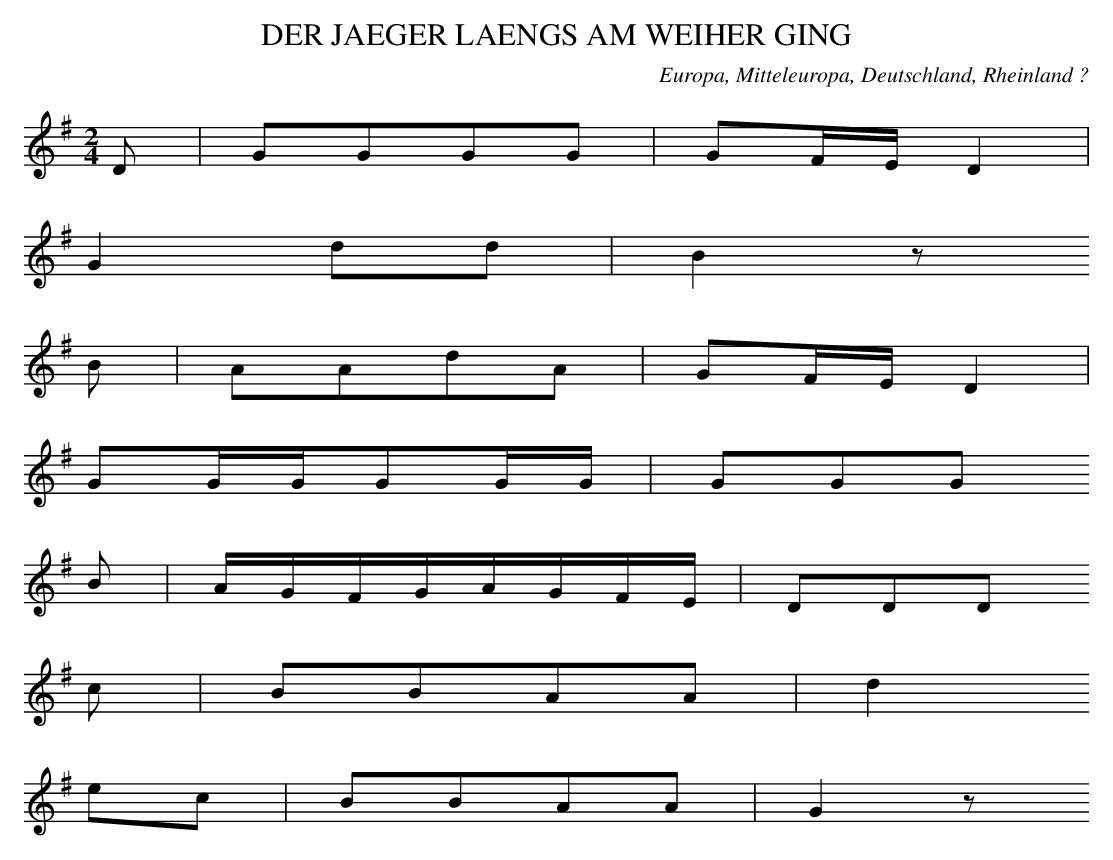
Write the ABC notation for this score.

X:1
T: DER JAEGER LAENGS AM WEIHER GING
O: Europa, Mitteleuropa, Deutschland, Rheinland ?
M: 2/4
L: 1/16
K: G
D2 | G2G2G2G2 | G2FED4 |
G4d2d2 | B4z2
B2 | A2A2d2A2 | G2FED4 |
G2GGG2GG | G2G2G2
B2 | AGFGAGFE | D2D2D2
c2 | B2B2A2A2 | d4
e2c2 | B2B2A2A2 | G4z2
